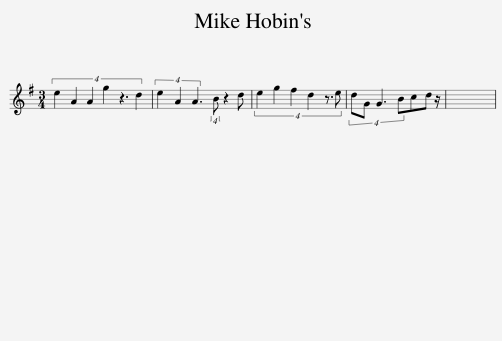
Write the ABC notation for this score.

X:1
L:1/8
M:3/4
I:linebreak $
K:G
V:1 treble
V:1
 (4:3:4e2 A2 A2 g2 z3/2 (4:3:1d2 | (4:3:3e2 A2 A3 (4:3:1B z d | (4:3:4e2 g2 f2 d2 z3/4 (4:3:1e | (4:3:4dG G3 Bcd | x6 | %5
